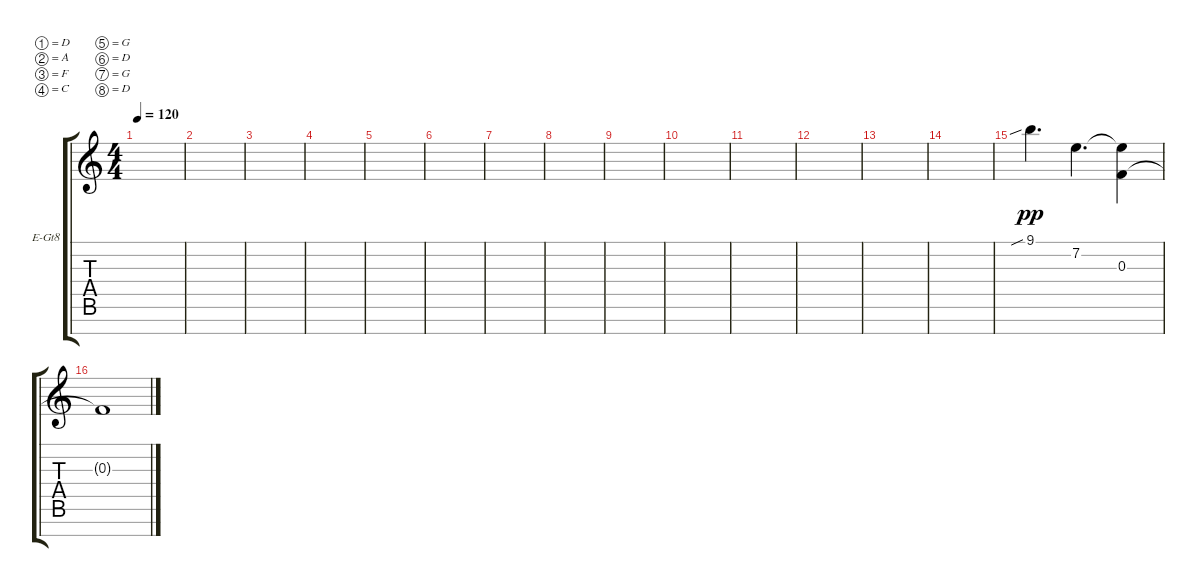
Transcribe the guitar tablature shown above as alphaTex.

\bracketExtendMode groupsimilarinstruments
\firstSystemTrackNameOrientation horizontal
\otherSystemsTrackNameOrientation horizontal
\track ("Tape Delay" "E-Gt8") {instrument overdrivenguitar}
\staff {score tabs}
\tuning (D4 A3 F3 C3 G2 D2 G1 D1)
\ts (4 4)
\tempo 120
\clef g2
\ks c
|
|
|
|
|
|
|
|
|
|
|
|
|
|
9.1{sib}.4{d dy pp} 7.2.4{d} (0.3 7.2{t}).4 |
0.3{t}.1
